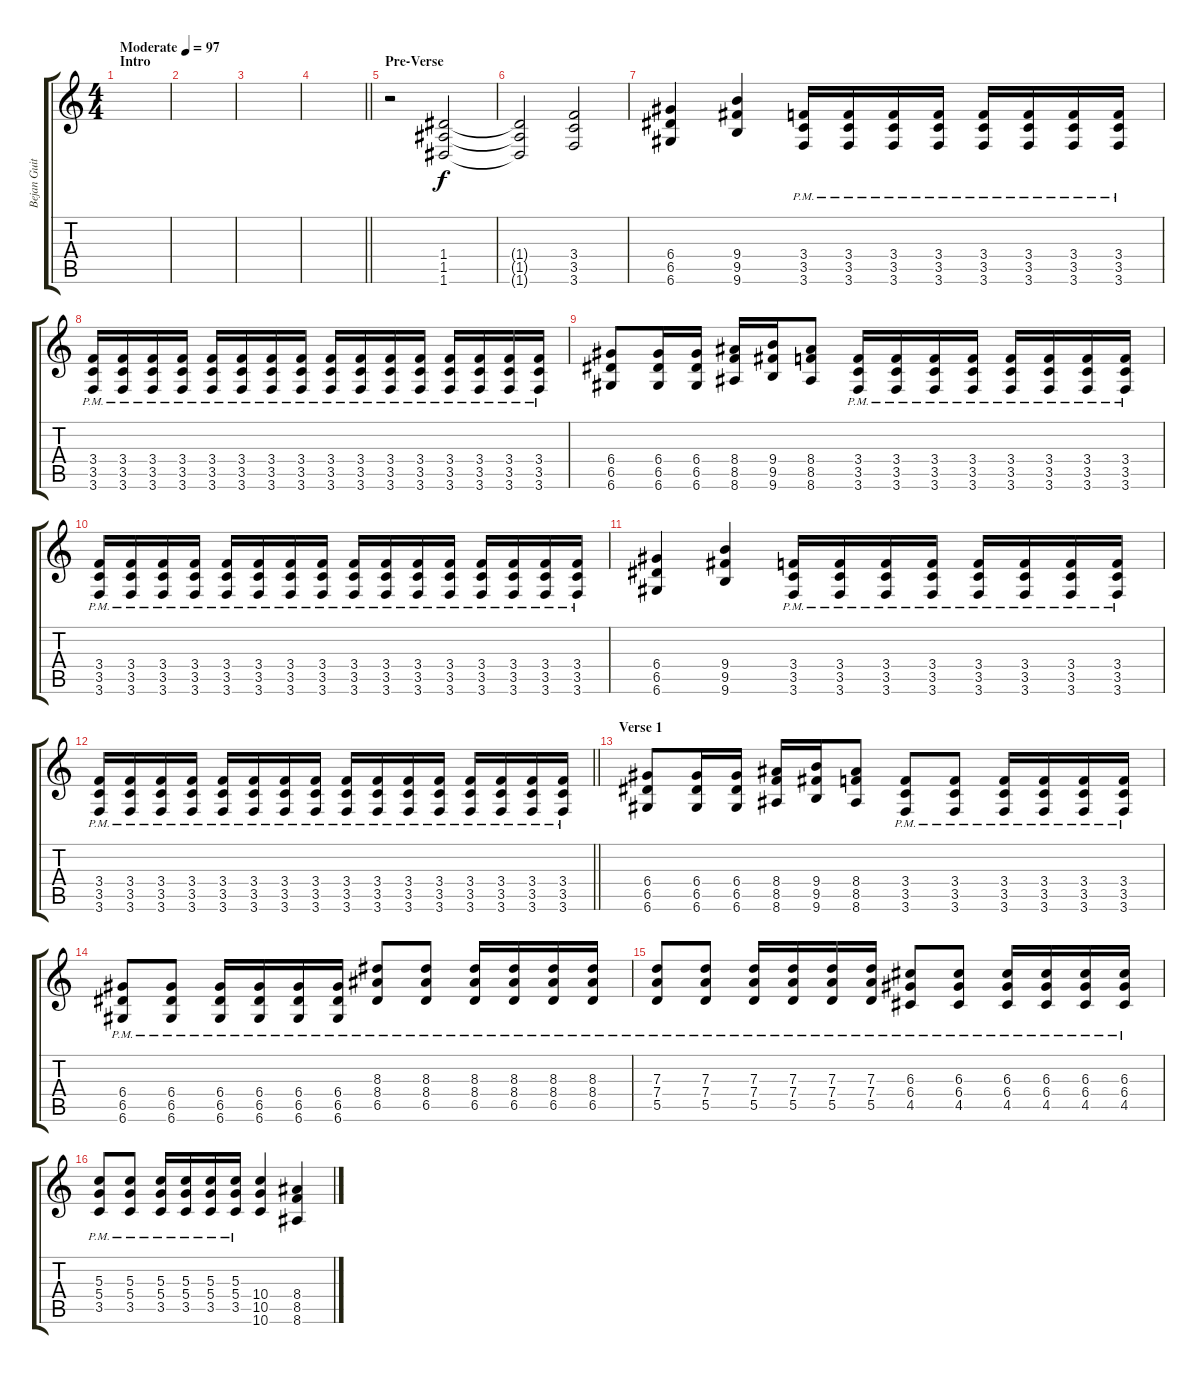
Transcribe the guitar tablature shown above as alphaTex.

\track ("Bejan Guitar" "Bejan Guit") {instrument distortionguitar}
\staff {score tabs}
\tuning (E4 B3 G3 D3 A2 D2) {hide}
\ts (4 4)
\section ("" "Intro")
\tempo (97 "Moderate")
\clef g2
\ks c
|
|
|
\barLineRight lightlight
|
\section ("" "Pre-Verse")
r.2 (1.4 1.5 1.6).2 |
(1.4{t} 1.5{t} 1.6{t}).2 (3.4 3.5 3.6).2 |
(6.4 6.5 6.6).4 (9.4 9.5 9.6).4 (3.4{pm} 3.5 3.6).16 (3.4{pm} 3.5 3.6).16 (3.4{pm} 3.5 3.6).16 (3.4{pm} 3.5 3.6).16 (3.4{pm} 3.5 3.6).16 (3.4{pm} 3.5 3.6).16 (3.4{pm} 3.5 3.6).16 (3.4{pm} 3.5 3.6).16 |
(3.4{pm} 3.5 3.6).16 (3.4{pm} 3.5 3.6).16 (3.4{pm} 3.5 3.6).16 (3.4{pm} 3.5 3.6).16 (3.4{pm} 3.5 3.6).16 (3.4{pm} 3.5 3.6).16 (3.4{pm} 3.5 3.6).16 (3.4{pm} 3.5 3.6).16 (3.4{pm} 3.5 3.6).16 (3.4{pm} 3.5 3.6).16 (3.4{pm} 3.5 3.6).16 (3.4{pm} 3.5 3.6).16 (3.4{pm} 3.5 3.6).16 (3.4{pm} 3.5 3.6).16 (3.4{pm} 3.5 3.6).16 (3.4{pm} 3.5 3.6).16 |
(6.4 6.5 6.6).8 (6.4 6.5 6.6).16 (6.4 6.5 6.6).16 (8.4 8.5 8.6).16 (9.4 9.5 9.6).16 (8.4 8.5 8.6).8 (3.4{pm} 3.5 3.6).16 (3.4{pm} 3.5 3.6).16 (3.4{pm} 3.5 3.6).16 (3.4{pm} 3.5 3.6).16 (3.4{pm} 3.5 3.6).16 (3.4{pm} 3.5 3.6).16 (3.4{pm} 3.5 3.6).16 (3.4{pm} 3.5 3.6).16 |
(3.4{pm} 3.5 3.6).16 (3.4{pm} 3.5 3.6).16 (3.4{pm} 3.5 3.6).16 (3.4{pm} 3.5 3.6).16 (3.4{pm} 3.5 3.6).16 (3.4{pm} 3.5 3.6).16 (3.4{pm} 3.5 3.6).16 (3.4{pm} 3.5 3.6).16 (3.4{pm} 3.5 3.6).16 (3.4{pm} 3.5 3.6).16 (3.4{pm} 3.5 3.6).16 (3.4{pm} 3.5 3.6).16 (3.4{pm} 3.5 3.6).16 (3.4{pm} 3.5 3.6).16 (3.4{pm} 3.5 3.6).16 (3.4{pm} 3.5 3.6).16 |
(6.4 6.5 6.6).4 (9.4 9.5 9.6).4 (3.4{pm} 3.5 3.6).16 (3.4{pm} 3.5 3.6).16 (3.4{pm} 3.5 3.6).16 (3.4{pm} 3.5 3.6).16 (3.4{pm} 3.5 3.6).16 (3.4{pm} 3.5 3.6).16 (3.4{pm} 3.5 3.6).16 (3.4{pm} 3.5 3.6).16 |
\barLineRight lightlight
(3.4{pm} 3.5 3.6).16 (3.4{pm} 3.5 3.6).16 (3.4{pm} 3.5 3.6).16 (3.4{pm} 3.5 3.6).16 (3.4{pm} 3.5 3.6).16 (3.4{pm} 3.5 3.6).16 (3.4{pm} 3.5 3.6).16 (3.4{pm} 3.5 3.6).16 (3.4{pm} 3.5 3.6).16 (3.4{pm} 3.5 3.6).16 (3.4{pm} 3.5 3.6).16 (3.4{pm} 3.5 3.6).16 (3.4{pm} 3.5 3.6).16 (3.4{pm} 3.5 3.6).16 (3.4{pm} 3.5 3.6).16 (3.4{pm} 3.5 3.6).16 |
\section ("" "Verse 1")
(6.4 6.5 6.6).8 (6.4 6.5 6.6).16 (6.4 6.5 6.6).16 (8.4 8.5 8.6).16 (9.4 9.5 9.6).16 (8.4 8.5 8.6).8 (3.4{pm} 3.5{pm} 3.6{pm}).8 (3.4{pm} 3.5{pm} 3.6{pm}).8 (3.4{pm} 3.5{pm} 3.6{pm}).16 (3.4{pm} 3.5{pm} 3.6{pm}).16 (3.4{pm} 3.5{pm} 3.6{pm}).16 (3.4{pm} 3.5{pm} 3.6{pm}).16 |
(6.4{pm} 6.5{pm} 6.6{pm}).8 (6.4{pm} 6.5{pm} 6.6{pm}).8 (6.4{pm} 6.5{pm} 6.6{pm}).16 (6.4{pm} 6.5{pm} 6.6{pm}).16 (6.4{pm} 6.5{pm} 6.6{pm}).16 (6.4{pm} 6.5{pm} 6.6{pm}).16 (8.3{pm} 8.4{pm} 6.5{pm}).8 (8.3{pm} 8.4{pm} 6.5{pm}).8 (8.3{pm} 8.4{pm} 6.5{pm}).16 (8.3{pm} 8.4{pm} 6.5{pm}).16 (8.3{pm} 8.4{pm} 6.5{pm}).16 (8.3{pm} 8.4{pm} 6.5{pm}).16 |
(7.3{pm} 7.4{pm} 5.5{pm}).8 (7.3{pm} 7.4{pm} 5.5{pm}).8 (7.3{pm} 7.4{pm} 5.5{pm}).16 (7.3{pm} 7.4{pm} 5.5{pm}).16 (7.3{pm} 7.4{pm} 5.5{pm}).16 (7.3{pm} 7.4{pm} 5.5{pm}).16 (6.3{pm} 6.4{pm} 4.5{pm}).8 (6.3{pm} 6.4{pm} 4.5{pm}).8 (6.3{pm} 6.4{pm} 4.5{pm}).16 (6.3{pm} 6.4{pm} 4.5{pm}).16 (6.3{pm} 6.4{pm} 4.5{pm}).16 (6.3{pm} 6.4{pm} 4.5{pm}).16 |
(5.3{pm} 5.4{pm} 3.5{pm}).8 (5.3{pm} 5.4{pm} 3.5{pm}).8 (5.3{pm} 5.4{pm} 3.5{pm}).16 (5.3{pm} 5.4{pm} 3.5{pm}).16 (5.3{pm} 5.4{pm} 3.5{pm}).16 (5.3{pm} 5.4{pm} 3.5{pm}).16 (10.4 10.5 10.6).4 (8.4 8.5 8.6).4
